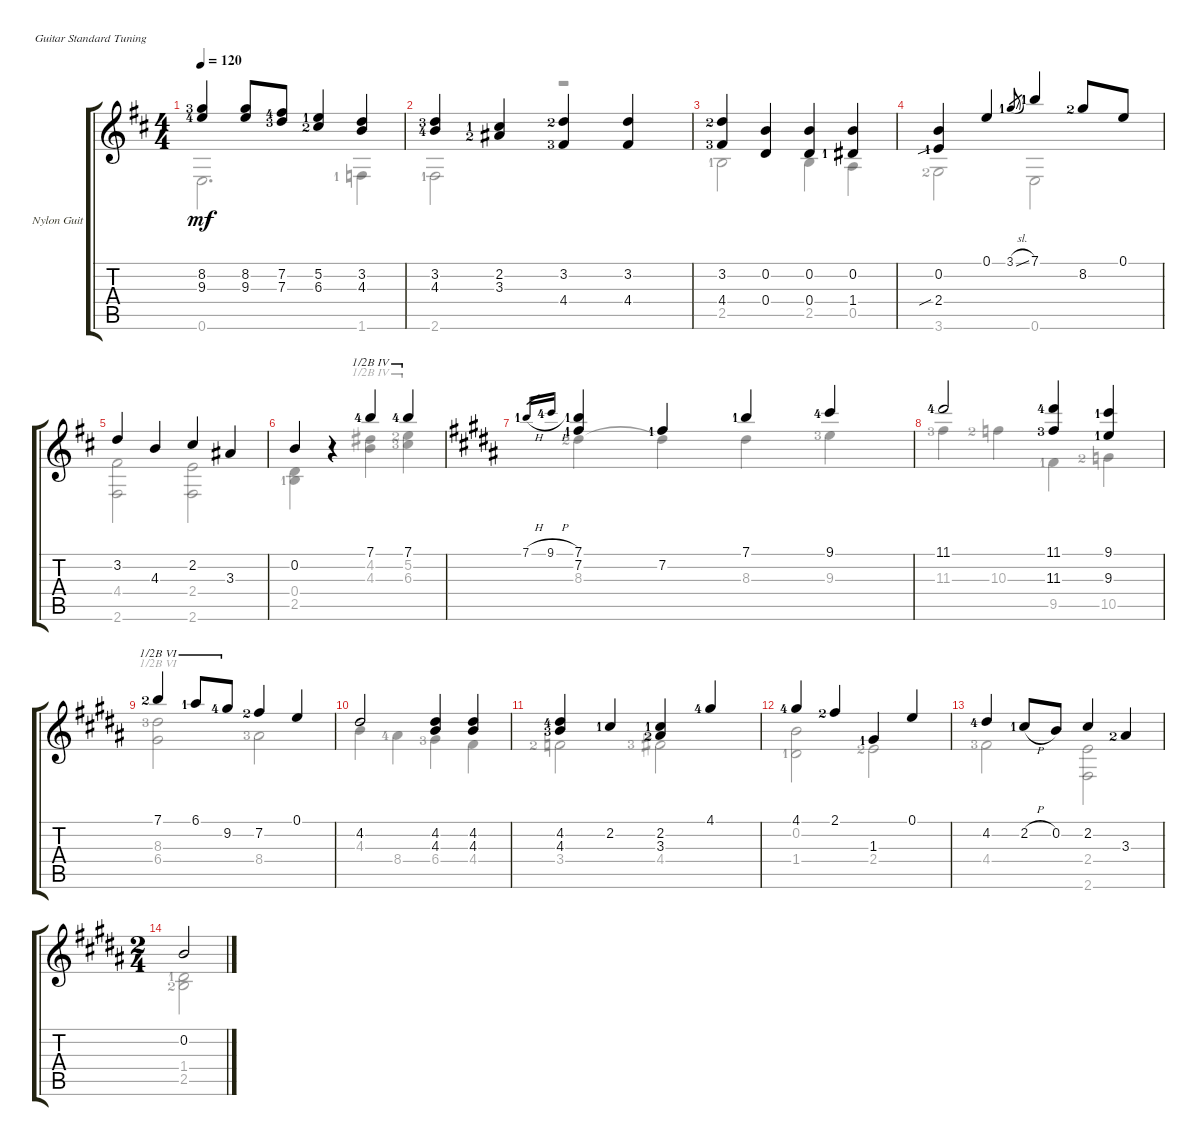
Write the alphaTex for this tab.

\defaultSystemsLayout 4
\bracketExtendMode groupsimilarinstruments
\firstSystemTrackNameOrientation horizontal
\otherSystemsTrackNameOrientation horizontal
\track ("Nylon Guitar" "Nylon Guit") {instrument acousticguitarsteel}
\staff {score tabs}
\tuning (E4 B3 G3 D3 A2 E2)
\voice
\ts (4 4)
\tempo 120
\clef g2
\ks bminor
(9.3{lf 5} 8.2{lf 4}).4{dy mf} (8.2 9.3).8 (7.2{lf 5} 7.3{lf 4}).8 (5.2{lf 2} 6.3{lf 3}).4 (3.2 4.3).4 |
(3.2{lf 4} 4.3{lf 5}).4 (2.2{lf 2} 3.3{lf 3}).4 (3.2{lf 3} 4.4{lf 4}).4 (4.4 3.2).4 |
(3.2{lf 3} 4.4{lf 4}).4 (0.2 0.4).4 (0.4 0.2).4 (0.2 1.4{lf 2}).4 |
(0.2 2.4{sib lf 2}).4 0.1.4 3.1{sl lf 2}.8{gr} 7.1{lf 2}.4 8.2{lf 3}.8 0.1.8 |
3.2.4 4.3.4 2.2.4 3.3.4 |
0.2.4 r.4 7.1{lf 5}.4{barre (4 half)} 7.1{lf 5}.4{barre (4 half)} |
\ks b
7.1{h lf 2}.16{gr} 9.1{h lf 5}.16{gr} (7.1{lf 2} 7.2{lf 2}).4 7.2{lf 2}.4 7.1{lf 2}.4 9.1{lf 5}.4 |
11.1{lf 5}.2 (11.1{lf 5} 11.3{lf 4}).4 (9.1{lf 2} 9.3{lf 2}).4 |
7.1{lf 3}.4{barre (6 half)} 6.1{lf 2}.8{barre (6 half)} 9.2{lf 5}.8{barre (6 half)} 7.2{lf 3}.4 0.1.4 |
4.2.2 (4.2 4.3).4 (4.3 4.2).4 |
(4.2{lf 5} 4.3{lf 4}).4 2.2{lf 2}.4 (2.2{lf 2} 3.3{lf 3}).4 4.1{lf 5}.4 |
4.1{lf 5}.4 2.1{lf 3}.4 1.3{lf 2}.4 0.1.4 |
4.2{lf 5}.4 2.2{h lf 2}.8 0.2.8 2.2.4 3.3{lf 3}.4 |
\ts (2 4)
0.2.2
\voice
\clef g2
\ottava regular
\simile none
\ks bminor
0.6.2{d dy mf} 1.6{lf 2}.4 |
2.6{lf 2}.2 r.2 |
2.5{lf 2}.2 2.5.4 0.5.4 |
3.6{lf 3}.2 0.6.2 |
(2.6 4.4).2 (2.6 2.4).2 |
(0.4 2.5{lf 2}).4 r.4 (4.2 4.3).4{barre (4 half)} (6.3{lf 4} 5.2{lf 3}).4{barre (4 half)} |
\ks b
8.3{lf 3}.4 8.3{t}.4 8.3.4 9.3{lf 4}.4 |
11.3{lf 4}.4 10.3{lf 3}.4 9.5{lf 2}.4 10.5{lf 3}.4 |
(6.4 8.3{lf 4}).2{barre (6 half)} 8.4{lf 4}.2 |
4.3.4 8.4{lf 5}.4 6.4{lf 4}.4 4.4.4 |
3.4{lf 3}.2 4.4{lf 4}.2 |
(0.2 1.4{lf 2}).2 2.4{lf 3}.2 |
4.4{lf 4}.2 (2.4 2.6).2 |
(2.5{lf 3} 1.4{lf 2}).2
